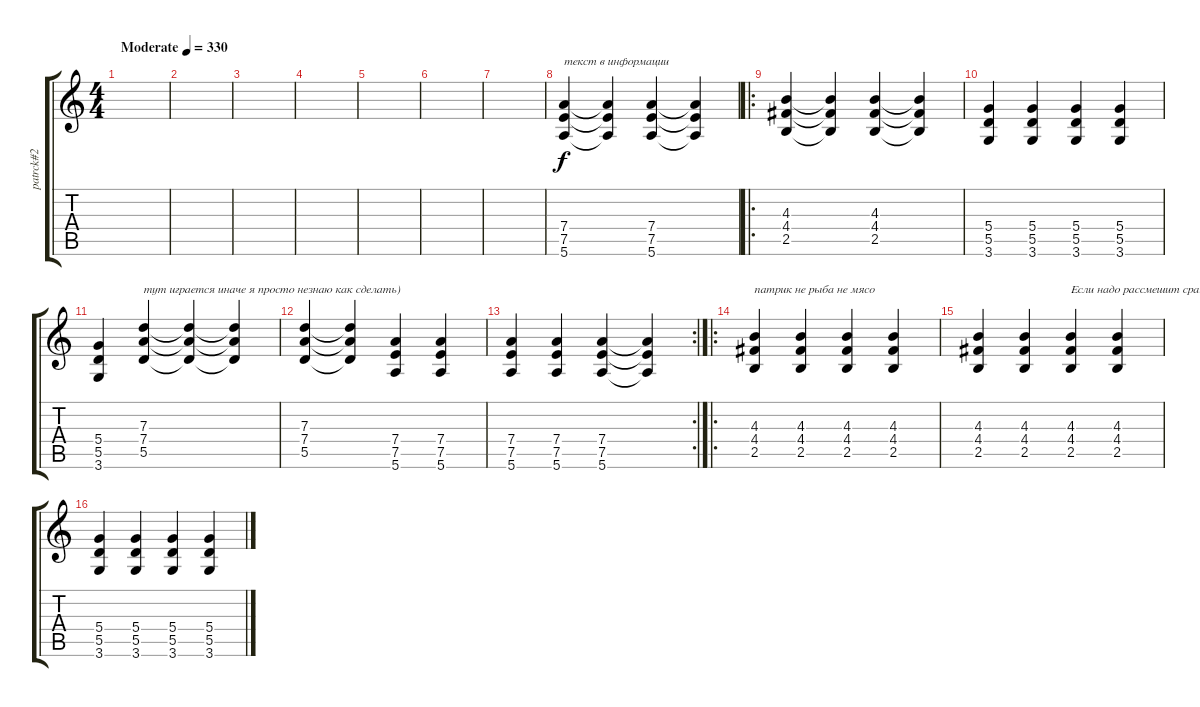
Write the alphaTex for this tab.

\track ("patrck#2" "patrck#2") {instrument distortionguitar}
\staff {score tabs}
\tuning (E4 B3 G3 D3 A2 E2) {hide}
\ts (4 4)
\tempo (330 "Moderate")
\clef g2
\ks c
|
|
|
|
|
|
|
(7.4 7.5 5.6).4{txt "текст в информации"} (7.4{t} 7.5{t} 5.6{t}).4 (7.4 7.5 5.6).4 (7.4{t} 7.5{t} 5.6{t}).4 |
\ro
(4.3 4.4 2.5).4 (4.3{t} 4.4{t} 2.5{t}).4 (4.3 4.4 2.5).4 (4.3{t} 4.4{t} 2.5{t}).4 |
(5.4 5.5 3.6).4 (5.4 5.5 3.6).4 (5.4 5.5 3.6).4 (5.4 5.5 3.6).4 |
(5.4 5.5 3.6).4 (7.3 7.4 5.5).4{txt "тут играется иначе я просто незнаю как сделать)"} (7.3{t} 7.4{t} 5.5{t}).4 (7.3{t} 7.4{t} 5.5{t}).4 |
(7.3 7.4 5.5).4 (7.3{t} 7.4{t} 5.5{t}).4 (7.4 7.5 5.6).4 (7.4 7.5 5.6).4 |
\rc 2
(7.4 7.5 5.6).4 (7.4 7.5 5.6).4 (7.4 7.5 5.6).4 (7.4{t} 7.5{t} 5.6{t}).4 |
\ro
(4.3 4.4 2.5).4{txt "патрик не рыба не мясо"} (4.3 4.4 2.5).4 (4.3 4.4 2.5).4 (4.3 4.4 2.5).4 |
(4.3 4.4 2.5).4 (4.3 4.4 2.5).4 (4.3 4.4 2.5).4{txt "Если надо рассмешит сразу"} (4.3 4.4 2.5).4 |
(5.4 5.5 3.6).4 (5.4 5.5 3.6).4 (5.4 5.5 3.6).4 (5.4 5.5 3.6).4
